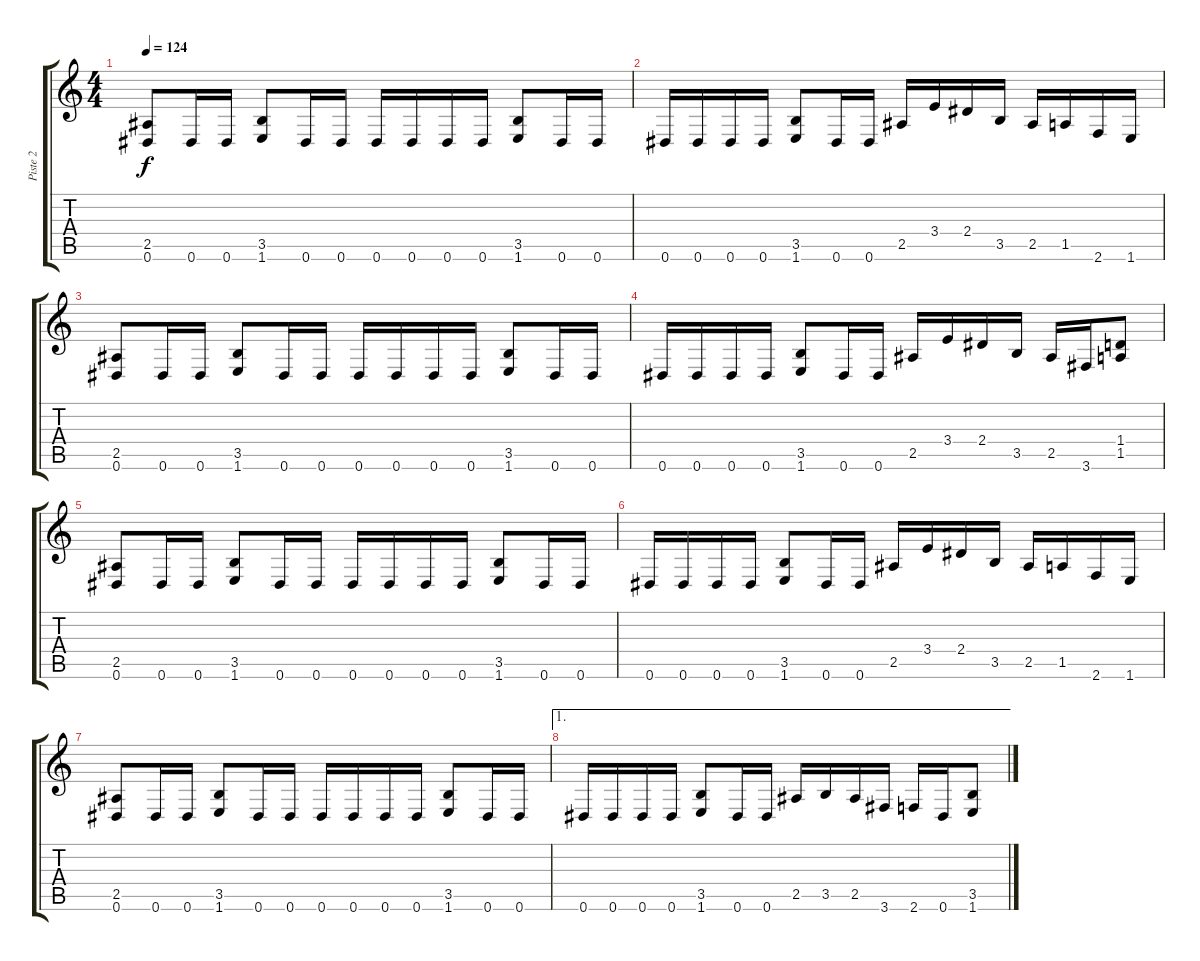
\track ("Piste 2" "Piste 2") {instrument distortionguitar}
\staff {score tabs}
\tuning (Eb4 Bb3 Gb3 Db3 Ab2 Eb2) {hide}
\ts (4 4)
\tempo 124
\clef g2
\ks c
(2.5 0.6).8{dy f} 0.6.16 0.6.16 (3.5 1.6).8 0.6.16 0.6.16 0.6.16 0.6.16 0.6.16 0.6.16 (3.5 1.6).8 0.6.16 0.6.16 |
0.6.16 0.6.16 0.6.16 0.6.16 (3.5 1.6).8 0.6.16 0.6.16 2.5.16 3.4.16 2.4.16 3.5.16 2.5.16 1.5.16 2.6.16 1.6.16 |
(2.5 0.6).8 0.6.16 0.6.16 (3.5 1.6).8 0.6.16 0.6.16 0.6.16 0.6.16 0.6.16 0.6.16 (3.5 1.6).8 0.6.16 0.6.16 |
0.6.16 0.6.16 0.6.16 0.6.16 (3.5 1.6).8 0.6.16 0.6.16 2.5.16 3.4.16 2.4.16 3.5.16 2.5.16 3.6.16 (1.4 1.5).8 |
(2.5 0.6).8 0.6.16 0.6.16 (3.5 1.6).8 0.6.16 0.6.16 0.6.16 0.6.16 0.6.16 0.6.16 (3.5 1.6).8 0.6.16 0.6.16 |
0.6.16 0.6.16 0.6.16 0.6.16 (3.5 1.6).8 0.6.16 0.6.16 2.5.16 3.4.16 2.4.16 3.5.16 2.5.16 1.5.16 2.6.16 1.6.16 |
(2.5 0.6).8 0.6.16 0.6.16 (3.5 1.6).8 0.6.16 0.6.16 0.6.16 0.6.16 0.6.16 0.6.16 (3.5 1.6).8 0.6.16 0.6.16 |
\ae 1
0.6.16 0.6.16 0.6.16 0.6.16 (3.5 1.6).8 0.6.16 0.6.16 2.5.16 3.5.16 2.5.16 3.6.16 2.6.16 0.6.16 (3.5 1.6).8
